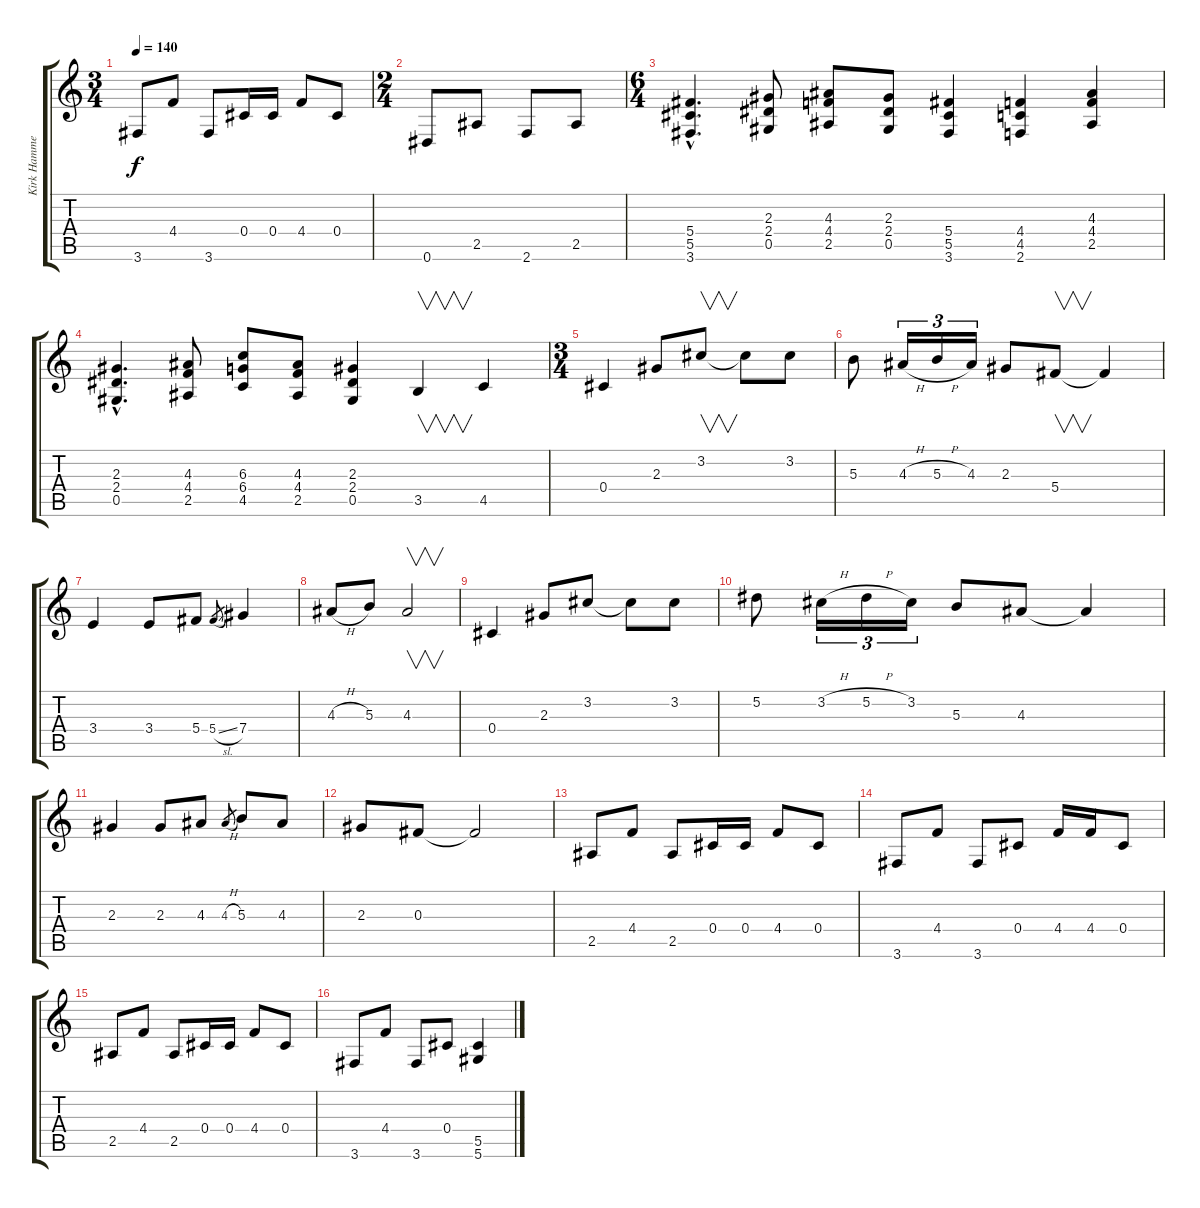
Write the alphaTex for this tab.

\track ("Kirk Hammet" "Kirk Hamme") {instrument electricguitarclean}
\staff {score tabs}
\tuning (Eb4 Bb3 Gb3 Db3 Ab2 Eb2) {hide}
\ts (3 4)
\tempo 140
\clef g2
\ks c
3.6.8{dy f} 4.4.8 3.6.8 0.4.16 0.4.16 4.4.8 0.4.8 |
\ts (2 4)
0.6.8 2.5.8 2.6.8 2.5.8 |
\ts (6 4)
(5.4{hac} 5.5{hac} 3.6{hac}).4{d instrument distortionguitar} (2.3 2.4 0.5).8 (4.3 4.4 2.5).8 (2.3 2.4 0.5).8 (5.4 5.5 3.6).4 (4.4 4.5 2.6).4 (4.3 4.4 2.5).4 |
(2.3{hac} 2.4{hac} 0.5{hac}).4{d} (4.3 4.4 2.5).8 (6.3 6.4 4.5).8 (4.3 4.4 2.5).8 (2.3 2.4 0.5).4 3.5.4{v} 4.5.4 |
\ts (3 4)
0.4.4{instrument electricguitarclean} 2.3.8 3.2.8{v} 3.2{t}.8 3.2.8 |
5.3.8 4.3{h}.16{tu (3 2)} 5.3{h}.16{tu (3 2)} 4.3.16{tu (3 2)} 2.3.8 5.4.8{v} 5.4{t}.4 |
3.4.4 3.4.8 5.4.8 5.4{sl}.8{gr} 7.4.4 |
4.3{h}.8 5.3.8 4.3.2{v} |
0.4.4 2.3.8 3.2.8 3.2{t}.8 3.2.8 |
5.2.8 3.2{h}.16{tu (3 2)} 5.2{h}.16{tu (3 2)} 3.2.16{tu (3 2)} 5.3.8 4.3.8 4.3{t}.4 |
2.3.4 2.3.8 4.3.8 4.3{h}.8{gr} 5.3.8 4.3.8 |
2.3.8 0.3.8 0.3{t}.2 |
2.5.8 4.4.8 2.5.8 0.4.16 0.4.16 4.4.8 0.4.8 |
3.6.8 4.4.8 3.6.8 0.4.8 4.4.16 4.4.16 0.4.8 |
2.5.8 4.4.8 2.5.8 0.4.16 0.4.16 4.4.8 0.4.8 |
3.6.8 4.4.8 3.6.8 0.4.8 (5.5 5.6).4
